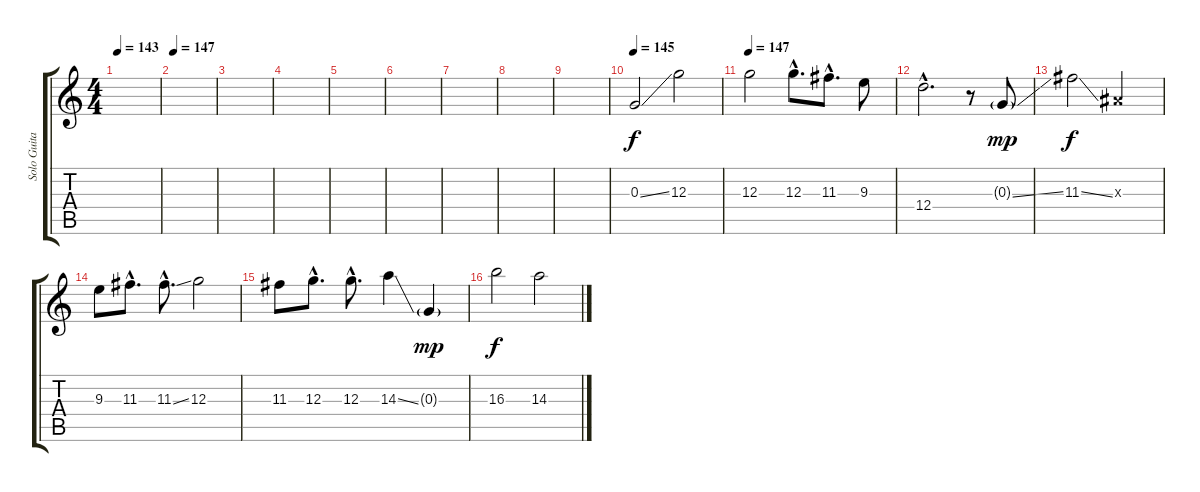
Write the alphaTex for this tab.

\track ("Solo Guitar" "Solo Guita") {instrument overdrivenguitar}
\staff {score tabs}
\tuning (E4 B3 G3 D3 A2 E2) {hide}
\ts (4 4)
\tempo 143
\clef g2
\ks c
|
\tempo 147
|
|
|
|
|
|
|
|
\tempo 145
0.3{ss}.2 12.3.2 |
\tempo 147
12.3.2 12.3{hac}.8{d} 11.3{hac}.8{d} 9.3.8 |
12.4{hac}.2{d} r.8 0.3{ss g}.8{dy mp} |
11.3{ss}.2{dy f} 3.3{x}.2 |
9.3.8 11.3{hac}.8{d} 11.3{ss hac}.8{d} 12.3.2 |
11.3.8 12.3{hac}.8{d} 12.3{hac}.8{d} 14.3{ss}.4 0.3{g}.4{dy mp} |
16.3.2{dy f} 14.3.2
